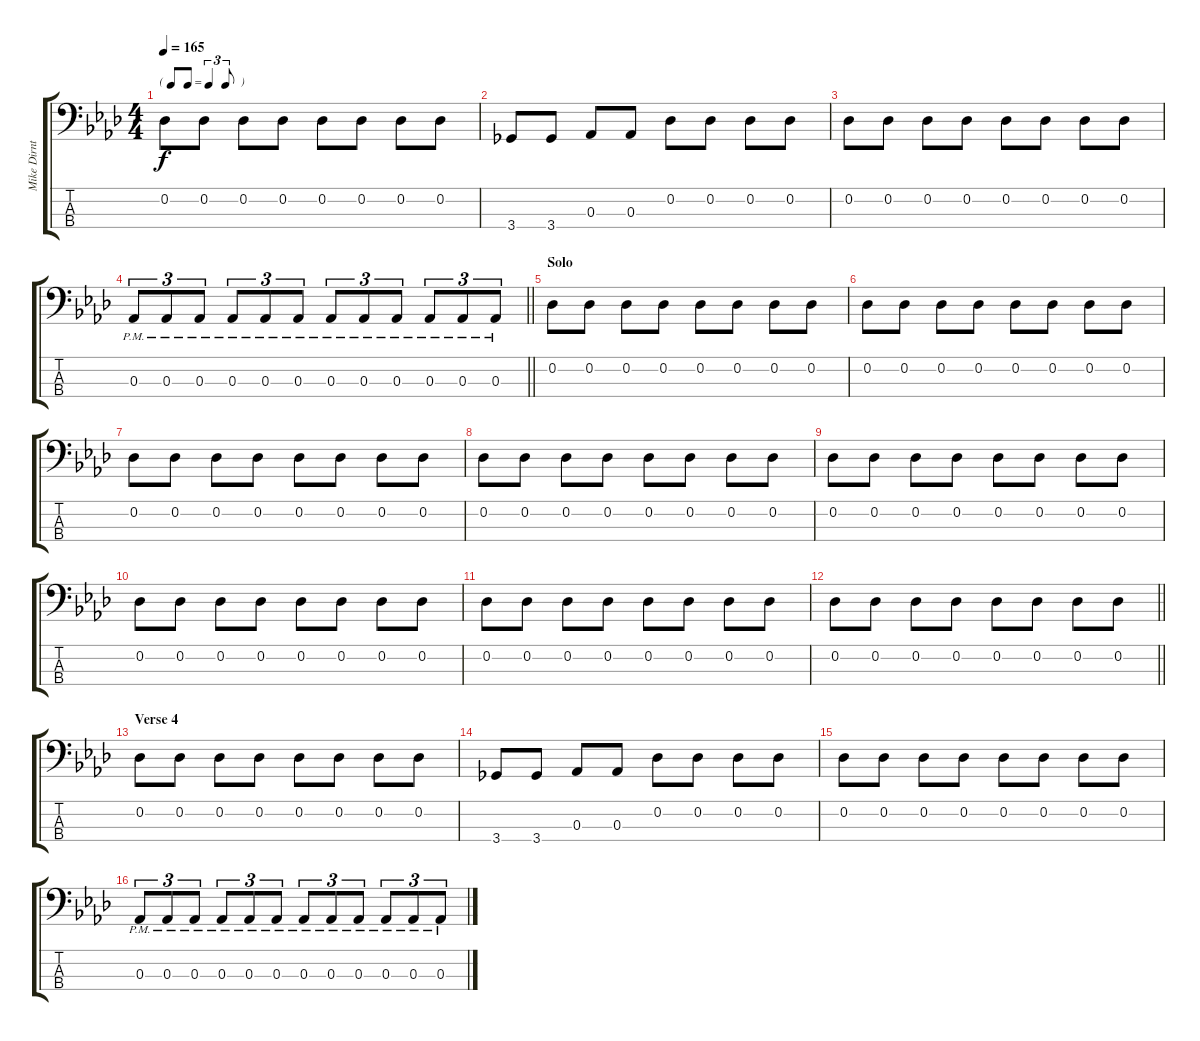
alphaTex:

\track ("Mike Dirnt (Bass)" "Mike Dirnt") {instrument electricbasspick}
\staff {score tabs}
\tuning (Gb2 Db2 Ab1 Eb1) {hide}
\ts (4 4)
\tf triplet8th
\tempo 165
\clef f4
\ks ab
0.2.8{dy f} 0.2.8 0.2.8 0.2.8 0.2.8 0.2.8 0.2.8 0.2.8 |
3.4.8 3.4.8 0.3.8 0.3.8 0.2.8 0.2.8 0.2.8 0.2.8 |
0.2.8 0.2.8 0.2.8 0.2.8 0.2.8 0.2.8 0.2.8 0.2.8 |
\barLineRight lightlight
0.3{pm}.8{tu (3 2)} 0.3{pm}.8{tu (3 2)} 0.3{pm}.8{tu (3 2)} 0.3{pm}.8{tu (3 2)} 0.3{pm}.8{tu (3 2)} 0.3{pm}.8{tu (3 2)} 0.3{pm}.8{tu (3 2)} 0.3{pm}.8{tu (3 2)} 0.3{pm}.8{tu (3 2)} 0.3{pm}.8{tu (3 2)} 0.3{pm}.8{tu (3 2)} 0.3{pm}.8{tu (3 2)} |
\section ("" "Solo")
0.2.8 0.2.8 0.2.8 0.2.8 0.2.8 0.2.8 0.2.8 0.2.8 |
0.2.8 0.2.8 0.2.8 0.2.8 0.2.8 0.2.8 0.2.8 0.2.8 |
0.2.8 0.2.8 0.2.8 0.2.8 0.2.8 0.2.8 0.2.8 0.2.8 |
0.2.8 0.2.8 0.2.8 0.2.8 0.2.8 0.2.8 0.2.8 0.2.8 |
0.2.8 0.2.8 0.2.8 0.2.8 0.2.8 0.2.8 0.2.8 0.2.8 |
0.2.8 0.2.8 0.2.8 0.2.8 0.2.8 0.2.8 0.2.8 0.2.8 |
0.2.8 0.2.8 0.2.8 0.2.8 0.2.8 0.2.8 0.2.8 0.2.8 |
\barLineRight lightlight
0.2.8 0.2.8 0.2.8 0.2.8 0.2.8 0.2.8 0.2.8 0.2.8 |
\section ("" "Verse 4")
0.2.8 0.2.8 0.2.8 0.2.8 0.2.8 0.2.8 0.2.8 0.2.8 |
3.4.8 3.4.8 0.3.8 0.3.8 0.2.8 0.2.8 0.2.8 0.2.8 |
0.2.8 0.2.8 0.2.8 0.2.8 0.2.8 0.2.8 0.2.8 0.2.8 |
0.3{pm}.8{tu (3 2)} 0.3{pm}.8{tu (3 2)} 0.3{pm}.8{tu (3 2)} 0.3{pm}.8{tu (3 2)} 0.3{pm}.8{tu (3 2)} 0.3{pm}.8{tu (3 2)} 0.3{pm}.8{tu (3 2)} 0.3{pm}.8{tu (3 2)} 0.3{pm}.8{tu (3 2)} 0.3{pm}.8{tu (3 2)} 0.3{pm}.8{tu (3 2)} 0.3{pm}.8{tu (3 2)}
